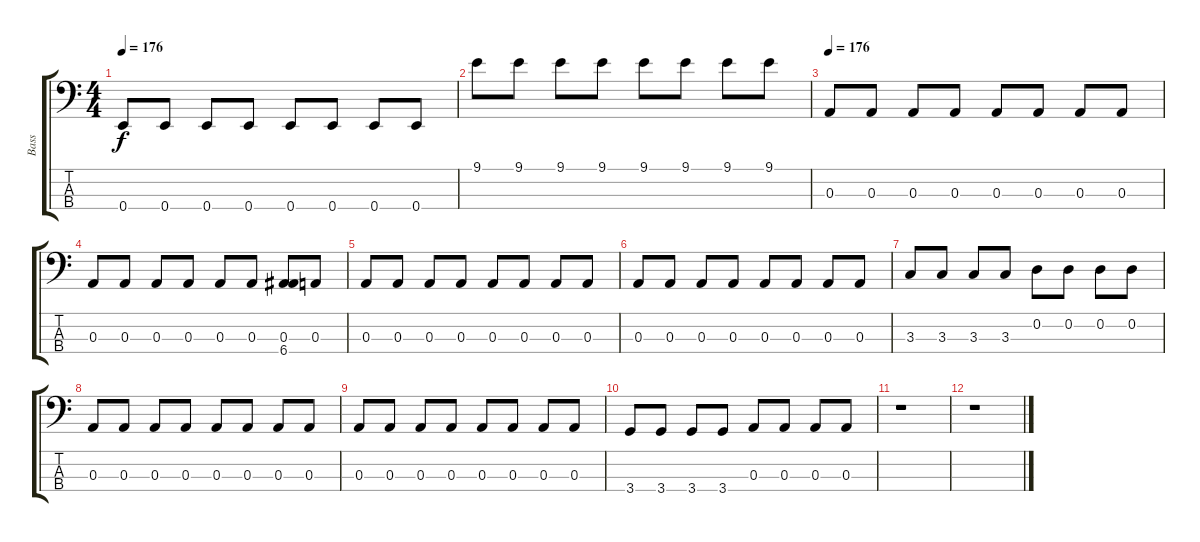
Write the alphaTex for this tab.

\track ("Bass" "Bass") {instrument electricbassfinger}
\staff {score tabs}
\tuning (G2 D2 A1 E1) {hide}
\ts (4 4)
\tempo 176
\clef f4
\ks c
0.4.8{dy f} 0.4.8 0.4.8 0.4.8 0.4.8 0.4.8 0.4.8 0.4.8 |
9.1.8 9.1.8 9.1.8 9.1.8 9.1.8 9.1.8 9.1.8 9.1.8 |
\tempo 176
0.3.8 0.3.8 0.3.8 0.3.8 0.3.8 0.3.8 0.3.8 0.3.8 |
0.3.8 0.3.8 0.3.8 0.3.8 0.3.8 0.3.8 (0.3 6.4).8 0.3.8 |
0.3.8 0.3.8 0.3.8 0.3.8 0.3.8 0.3.8 0.3.8 0.3.8 |
0.3.8 0.3.8 0.3.8 0.3.8 0.3.8 0.3.8 0.3.8 0.3.8 |
3.3.8 3.3.8 3.3.8 3.3.8 0.2.8 0.2.8 0.2.8 0.2.8 |
0.3.8 0.3.8 0.3.8 0.3.8 0.3.8 0.3.8 0.3.8 0.3.8 |
0.3.8 0.3.8 0.3.8 0.3.8 0.3.8 0.3.8 0.3.8 0.3.8 |
3.4.8 3.4.8 3.4.8 3.4.8 0.3.8 0.3.8 0.3.8 0.3.8 |
r.1 |
r.1
